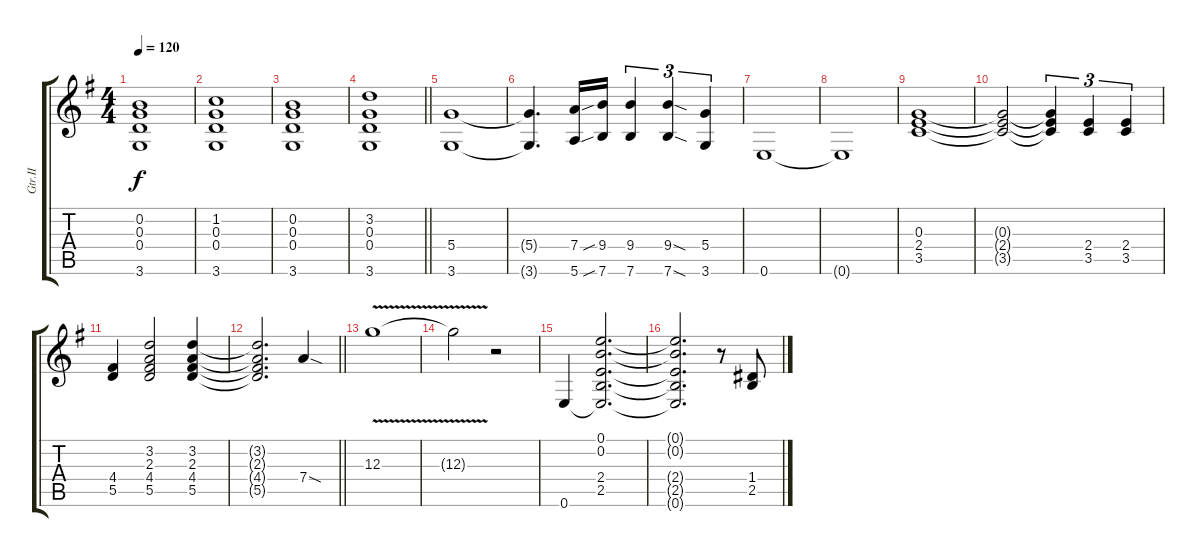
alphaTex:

\track ("Gtr.II" "Gtr.II") {instrument electricguitarjazz}
\staff {score tabs}
\tuning (E4 B3 G3 D3 A2 E2) {hide}
\ts (4 4)
\tempo 120
\clef g2
\ks eminor
(0.2 0.3 0.4 3.6).1{dy f} |
(1.2 0.3 0.4 3.6).1 |
(0.2 0.3 0.4 3.6).1 |
\barLineRight lightlight
(3.2 0.3 0.4 3.6).1 |
(5.4 3.6).1 |
(5.4{t} 3.6{t}).4{d} (7.4 5.6).16 (9.4{sib} 7.6{sib}).16 (9.4 7.6).4{tu (3 2)} (9.4{sod} 7.6{sod}).4{tu (3 2)} (5.4 3.6).4{tu (3 2)} |
0.6.1 |
0.6{t}.1 |
(0.3 2.4 3.5).1 |
(0.3{t} 2.4{t} 3.5{t}).2 (0.3{t} 2.4{t} 3.5{t}).4{tu (3 2)} (2.4 3.5).4{tu (3 2)} (2.4 3.5).4{tu (3 2)} |
(4.4 5.5).4 (3.2 2.3 4.4 5.5).2 (3.2 2.3 4.4 5.5).4 |
\barLineRight lightlight
(3.2{t} 2.3{t} 4.4{t} 5.5{t}).2{d} 7.4{sod}.4 |
12.3{v}.1 |
12.3{v t}.2 r.2 |
0.6.4 (0.1 0.2 2.4 2.5 0.6{t}).2{d} |
(0.1{t} 0.2{t} 2.4{t} 2.5{t} 0.6{t}).2{d} r.8 (1.4 2.5).8
